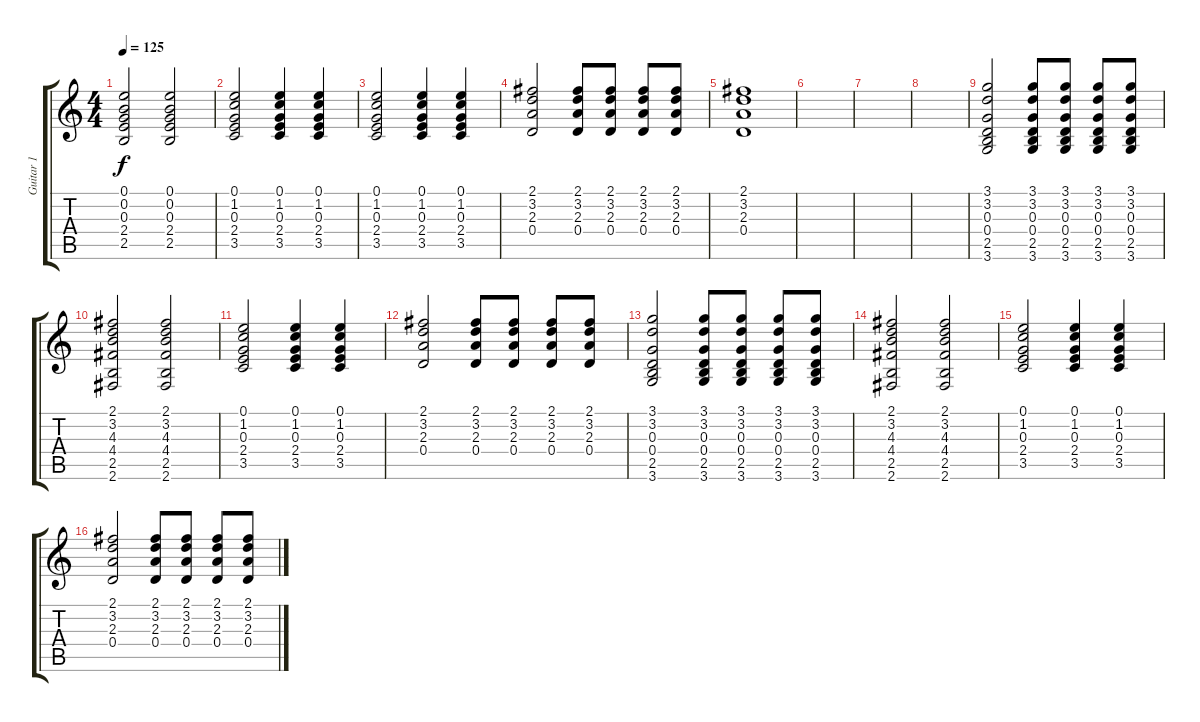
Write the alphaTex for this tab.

\track ("Guitar 1" "Guitar 1") {instrument acousticguitarsteel}
\staff {score tabs}
\tuning (E4 B3 G3 D3 A2 E2) {hide}
\ts (4 4)
\tempo 125
\clef g2
\ks c
(0.1 0.2 0.3 2.4 2.5).2{dy f} (0.1 0.2 0.3 2.4 2.5).2 |
(0.1 1.2 0.3 2.4 3.5).2 (0.1 1.2 0.3 2.4 3.5).4 (0.1 1.2 0.3 2.4 3.5).4 |
(0.1 1.2 0.3 2.4 3.5).2 (0.1 1.2 0.3 2.4 3.5).4 (0.1 1.2 0.3 2.4 3.5).4 |
(2.1 3.2 2.3 0.4).2 (2.1 3.2 2.3 0.4).8 (2.1 3.2 2.3 0.4).8 (2.1 3.2 2.3 0.4).8 (2.1 3.2 2.3 0.4).8 |
(2.1 3.2 2.3 0.4).1 |
|
|
|
(3.1 3.2 0.3 0.4 2.5 3.6).2 (3.1 3.2 0.3 0.4 2.5 3.6).8 (3.1 3.2 0.3 0.4 2.5 3.6).8 (3.1 3.2 0.3 0.4 2.5 3.6).8 (3.1 3.2 0.3 0.4 2.5 3.6).8 |
(2.1 3.2 4.3 4.4 2.5 2.6).2 (2.1 3.2 4.3 4.4 2.5 2.6).2 |
(0.1 1.2 0.3 2.4 3.5).2 (0.1 1.2 0.3 2.4 3.5).4 (0.1 1.2 0.3 2.4 3.5).4 |
(2.1 3.2 2.3 0.4).2 (2.1 3.2 2.3 0.4).8 (2.1 3.2 2.3 0.4).8 (2.1 3.2 2.3 0.4).8 (2.1 3.2 2.3 0.4).8 |
(3.1 3.2 0.3 0.4 2.5 3.6).2 (3.1 3.2 0.3 0.4 2.5 3.6).8 (3.1 3.2 0.3 0.4 2.5 3.6).8 (3.1 3.2 0.3 0.4 2.5 3.6).8 (3.1 3.2 0.3 0.4 2.5 3.6).8 |
(2.1 3.2 4.3 4.4 2.5 2.6).2 (2.1 3.2 4.3 4.4 2.5 2.6).2 |
(0.1 1.2 0.3 2.4 3.5).2 (0.1 1.2 0.3 2.4 3.5).4 (0.1 1.2 0.3 2.4 3.5).4 |
(2.1 3.2 2.3 0.4).2 (2.1 3.2 2.3 0.4).8 (2.1 3.2 2.3 0.4).8 (2.1 3.2 2.3 0.4).8 (2.1 3.2 2.3 0.4).8
